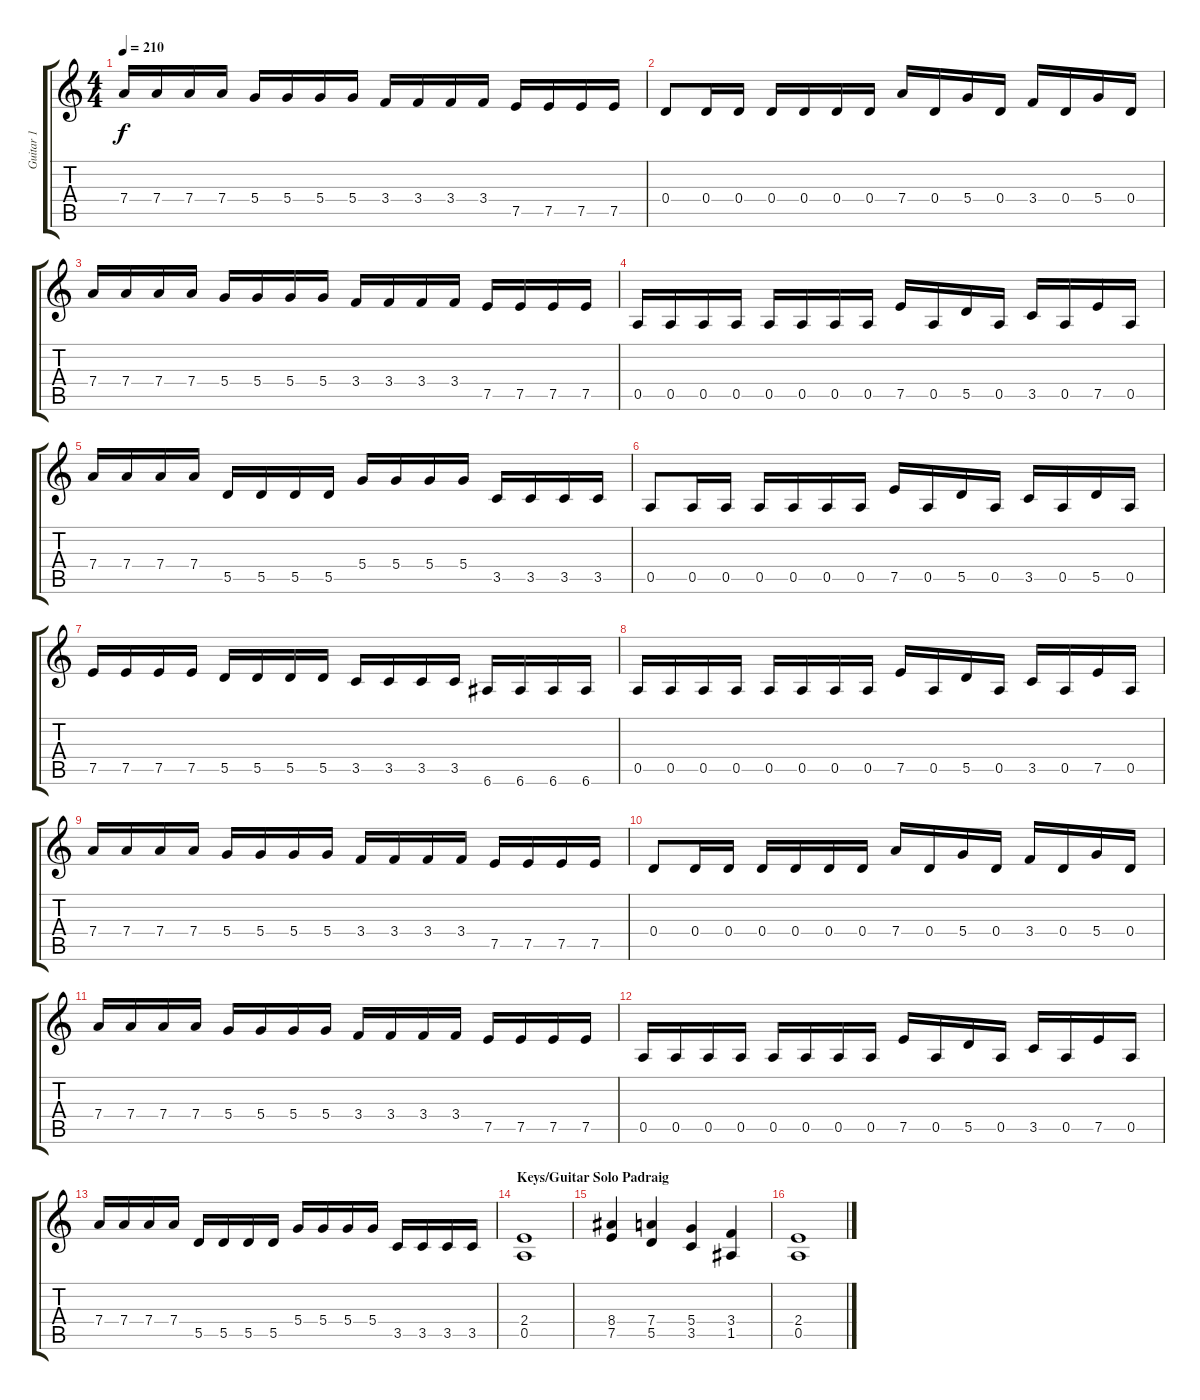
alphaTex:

\track ("Guitar 1" "Guitar 1") {instrument distortionguitar}
\staff {score tabs}
\tuning (E4 B3 G3 D3 A2 E2) {hide}
\ts (4 4)
\tempo 210
\clef g2
\ks c
7.4.16{dy f} 7.4.16 7.4.16 7.4.16 5.4.16 5.4.16 5.4.16 5.4.16 3.4.16 3.4.16 3.4.16 3.4.16 7.5.16 7.5.16 7.5.16 7.5.16 |
0.4.8 0.4.16 0.4.16 0.4.16 0.4.16 0.4.16 0.4.16 7.4.16 0.4.16 5.4.16 0.4.16 3.4.16 0.4.16 5.4.16 0.4.16 |
7.4.16 7.4.16 7.4.16 7.4.16 5.4.16 5.4.16 5.4.16 5.4.16 3.4.16 3.4.16 3.4.16 3.4.16 7.5.16 7.5.16 7.5.16 7.5.16 |
0.5.16 0.5.16 0.5.16 0.5.16 0.5.16 0.5.16 0.5.16 0.5.16 7.5.16 0.5.16 5.5.16 0.5.16 3.5.16 0.5.16 7.5.16 0.5.16 |
7.4.16 7.4.16 7.4.16 7.4.16 5.5.16 5.5.16 5.5.16 5.5.16 5.4.16 5.4.16 5.4.16 5.4.16 3.5.16 3.5.16 3.5.16 3.5.16 |
0.5.8 0.5.16 0.5.16 0.5.16 0.5.16 0.5.16 0.5.16 7.5.16 0.5.16 5.5.16 0.5.16 3.5.16 0.5.16 5.5.16 0.5.16 |
7.5.16 7.5.16 7.5.16 7.5.16 5.5.16 5.5.16 5.5.16 5.5.16 3.5.16 3.5.16 3.5.16 3.5.16 6.6.16 6.6.16 6.6.16 6.6.16 |
0.5.16 0.5.16 0.5.16 0.5.16 0.5.16 0.5.16 0.5.16 0.5.16 7.5.16 0.5.16 5.5.16 0.5.16 3.5.16 0.5.16 7.5.16 0.5.16 |
7.4.16 7.4.16 7.4.16 7.4.16 5.4.16 5.4.16 5.4.16 5.4.16 3.4.16 3.4.16 3.4.16 3.4.16 7.5.16 7.5.16 7.5.16 7.5.16 |
0.4.8 0.4.16 0.4.16 0.4.16 0.4.16 0.4.16 0.4.16 7.4.16 0.4.16 5.4.16 0.4.16 3.4.16 0.4.16 5.4.16 0.4.16 |
7.4.16 7.4.16 7.4.16 7.4.16 5.4.16 5.4.16 5.4.16 5.4.16 3.4.16 3.4.16 3.4.16 3.4.16 7.5.16 7.5.16 7.5.16 7.5.16 |
0.5.16 0.5.16 0.5.16 0.5.16 0.5.16 0.5.16 0.5.16 0.5.16 7.5.16 0.5.16 5.5.16 0.5.16 3.5.16 0.5.16 7.5.16 0.5.16 |
7.4.16 7.4.16 7.4.16 7.4.16 5.5.16 5.5.16 5.5.16 5.5.16 5.4.16 5.4.16 5.4.16 5.4.16 3.5.16 3.5.16 3.5.16 3.5.16 |
\section ("" "Keys/Guitar Solo Padraig")
(2.4 0.5).1 |
(8.4 7.5).4 (7.4 5.5).4 (5.4 3.5).4 (3.4 1.5).4 |
(2.4 0.5).1
